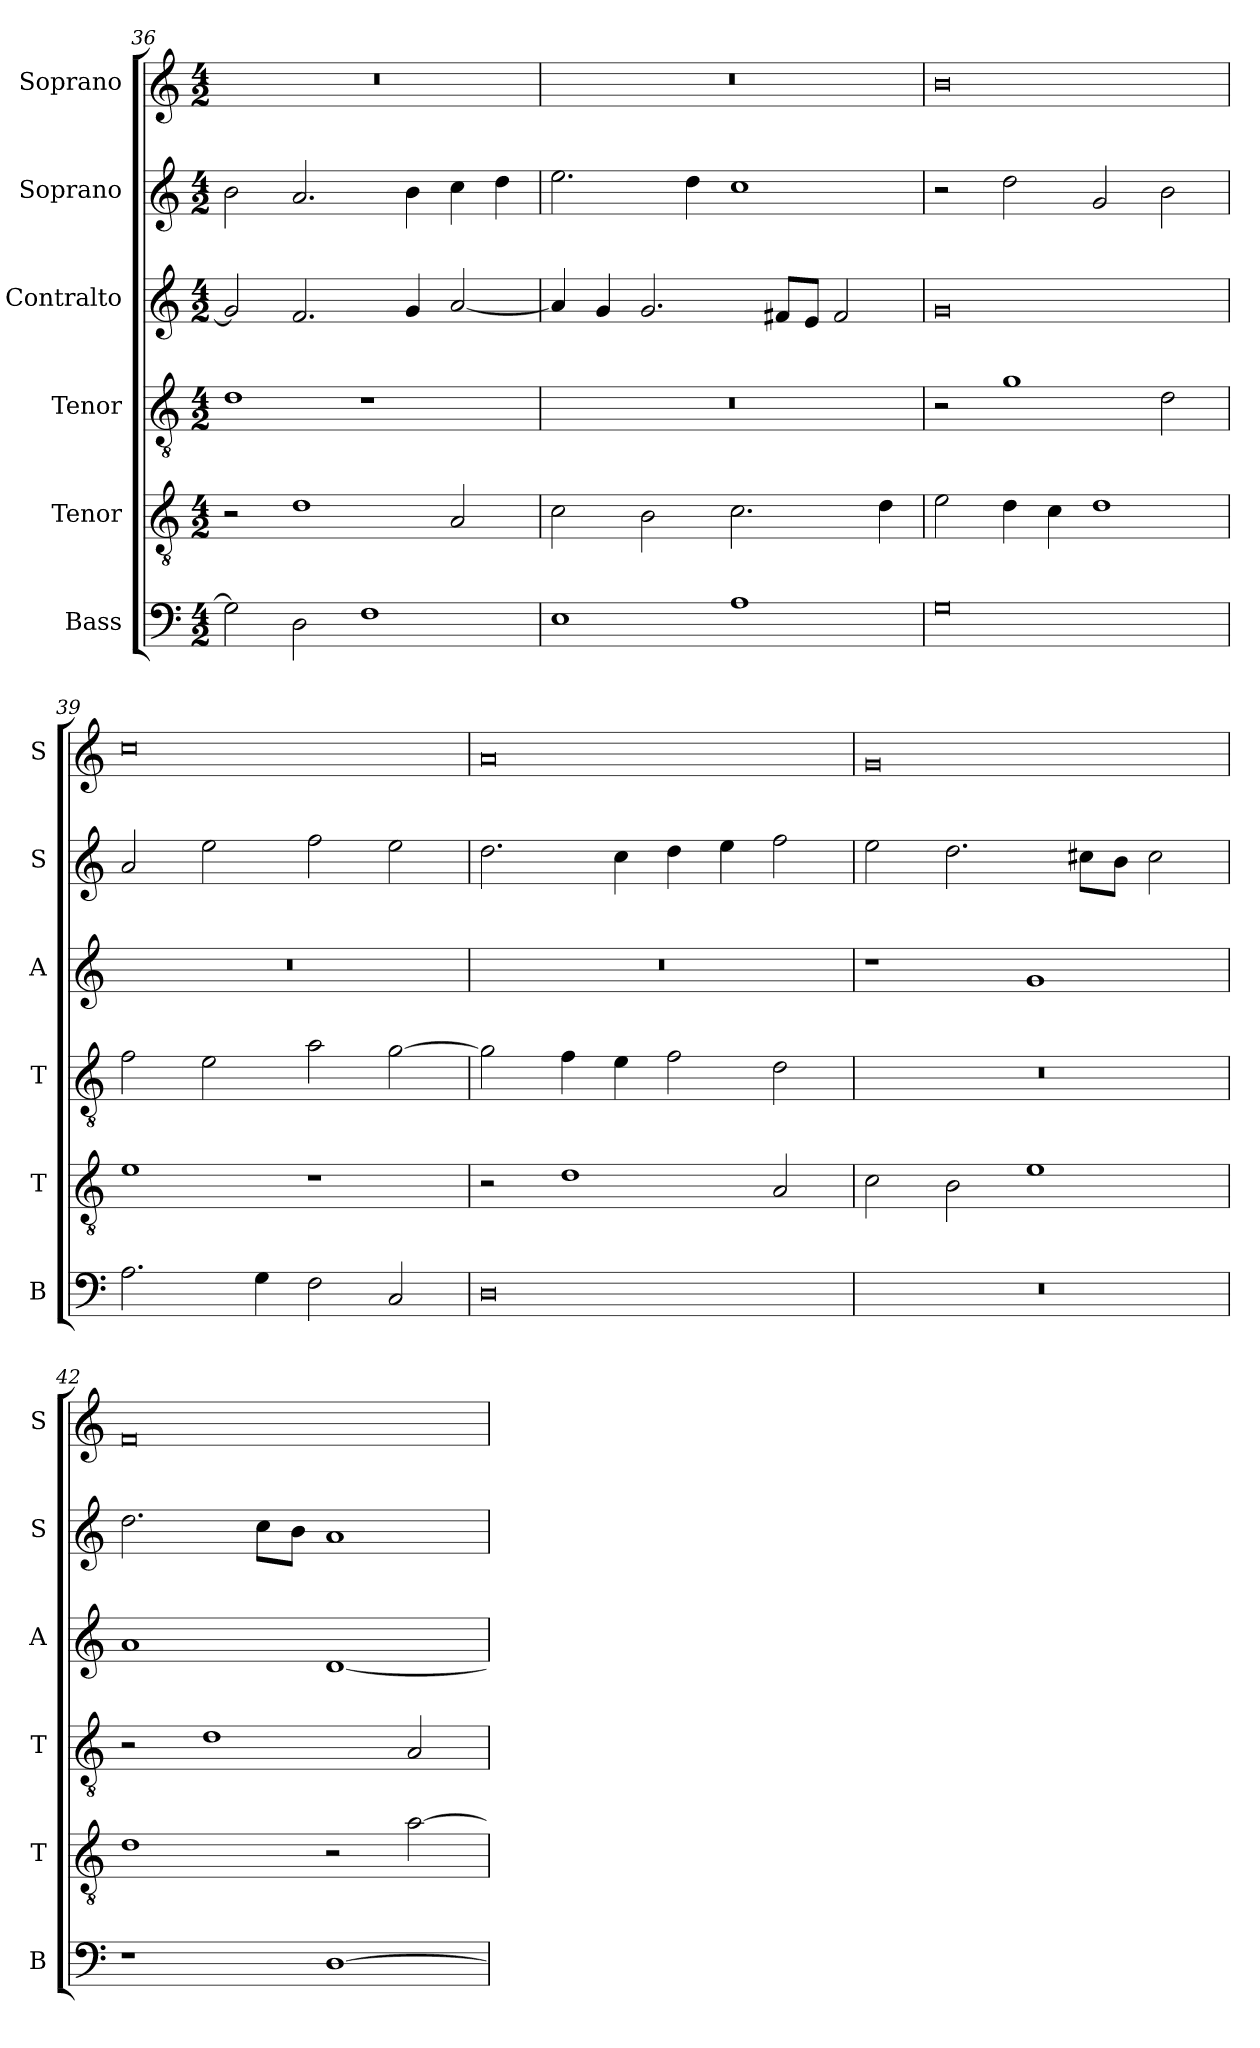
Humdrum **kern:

**kern	**kern	**kern	**kern	**kern	**kern
*part6	*part5	*part4	*part3	*part2	*part1
*staff6	*staff5	*staff4	*staff3	*staff2	*staff1
*I"Bass	*I"Tenor	*I"Tenor	*I"Contralto	*I"Soprano	*I"Soprano
*I'B	*I'T	*I'T	*I'A	*I'S	*I'S
*clefF4	*clefGv2	*clefGv2	*clefG2	*clefG2	*clefG2
*k[]	*k[]	*k[]	*k[]	*k[]	*k[]
*G:mix	*G:mix	*G:mix	*G:mix	*G:mix	*G:mix
*M4/2	*M4/2	*M4/2	*M4/2	*M4/2	*M4/2
=36	=36	=36	=36	=36	=36
2G]	2r	1d	2g]	2b	0r
2D	1d	.	2.f	2.a	.
1F	.	1r	.	.	.
.	.	.	4g	4b	.
.	2A	.	[2a	4cc	.
.	.	.	.	4dd	.
=37	=37	=37	=37	=37	=37
1E	2c	0r	4a]	2.ee	0r
.	.	.	4g	.	.
.	2B	.	2.g	.	.
.	.	.	.	4dd	.
1A	2.c	.	.	1cc	.
.	.	.	8f#X/L	.	.
.	.	.	8e/J	.	.
.	.	.	2f#	.	.
.	4d	.	.	.	.
=38	=38	=38	=38	=38	=38
0G	2e	2r	0g	2r	0b
.	4d	1g	.	2dd	.
.	4c	.	.	.	.
.	1d	.	.	2g	.
.	.	2d	.	2b	.
=39	=39	=39	=39	=39	=39
2.A	1e	2f	0r	2a	0cc
.	.	2e	.	2ee	.
4G	.	.	.	.	.
2F	1r	2a	.	2ff	.
2C	.	[2g	.	2ee	.
=40	=40	=40	=40	=40	=40
0D	2r	2g]	0r	2.dd	0a
.	1d	4f	.	.	.
.	.	4e	.	4cc	.
.	.	2f	.	4dd	.
.	.	.	.	4ee	.
.	2A	2d	.	2ff	.
=41	=41	=41	=41	=41	=41
0r	2c	0r	1r	2ee	0g
.	2B	.	.	2.dd	.
.	1e	.	1g	.	.
.	.	.	.	8cc#X\L	.
.	.	.	.	8b\J	.
.	.	.	.	2cc#	.
=42	=42	=42	=42	=42	=42
1r	1d	2r	1a	2.dd	0f
.	.	1d	.	.	.
.	.	.	.	8cc\L	.
.	.	.	.	8b\J	.
[1D	2r	.	[1d	1a	.
.	[2a	2A	.	.	.
=	=	=	=	=	=
*-	*-	*-	*-	*-	*-
